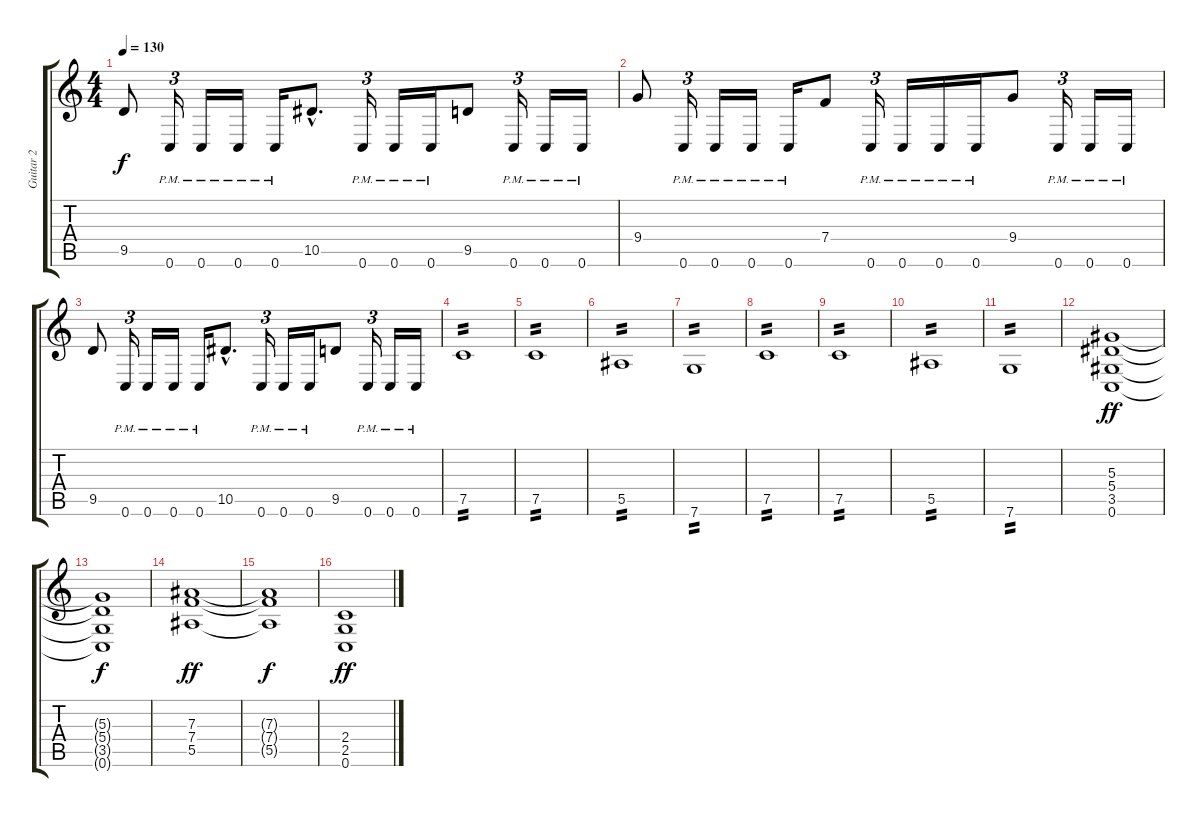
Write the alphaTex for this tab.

\track ("Guitar 2" "Guitar 2") {instrument distortionguitar}
\staff {score tabs}
\tuning (C4 G3 Eb3 Bb2 F2 C2) {hide}
\ts (4 4)
\tempo 130
\clef g2
\ks c
9.5.8{dy f} 0.6{pm}.16{tu (3 2)} 0.6{pm}.16 0.6{pm}.16 0.6{pm}.16 10.5{hac}.8{d} 0.6{pm}.16{tu (3 2)} 0.6{pm}.16 0.6{pm}.16 9.5.8 0.6{pm}.16{tu (3 2)} 0.6{pm}.16 0.6{pm}.16 |
9.4.8 0.6{pm}.16{tu (3 2)} 0.6{pm}.16 0.6{pm}.16 0.6{pm}.16 7.4.8 0.6{pm}.16{tu (3 2)} 0.6{pm}.16 0.6{pm}.16 0.6{pm}.16 9.4.8 0.6{pm}.16{tu (3 2)} 0.6{pm}.16 0.6{pm}.16 |
9.5.8 0.6{pm}.16{tu (3 2)} 0.6{pm}.16 0.6{pm}.16 0.6{pm}.16 10.5{hac}.8{d} 0.6{pm}.16{tu (3 2)} 0.6{pm}.16 0.6{pm}.16 9.5.8 0.6{pm}.16{tu (3 2)} 0.6{pm}.16 0.6{pm}.16 |
7.5.1{tp 2 instrument overdrivenguitar} |
7.5.1{tp 2} |
5.5.1{tp 2} |
7.6.1{tp 2} |
7.5.1{tp 2} |
7.5.1{tp 2} |
5.5.1{tp 2} |
7.6.1{tp 2} |
(5.3 5.4 3.5 0.6).1{dy ff} |
(5.3{t} 5.4{t} 3.5{t} 0.6{t}).1{dy f} |
(7.3 7.4 5.5).1{dy ff} |
(7.3{t} 7.4{t} 5.5{t}).1{dy f} |
(2.4 2.5 0.6).1{dy ff}
